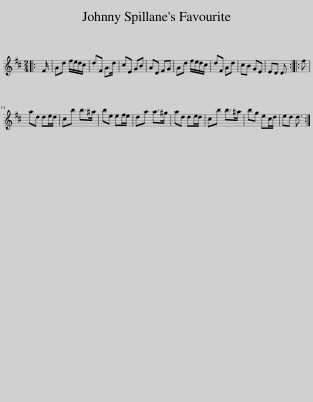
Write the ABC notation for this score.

X:1
L:1/8
M:2/4
I:linebreak $
K:D
V:1 treble
V:1
|: F/ | Ad f/e/d/c/ | dF A>d | cE GB | AD FG | %5
 Ad f/e/d/c/ | dF Ad | cB GE | ED D3/2 :: f |$ %10
 ad de/d/ | cb b>^a | be ef/e/ | da a>^g | ad de/d/ | %15
 cb b>^a | bg ec/d/ | ed d3/2 :| %18
